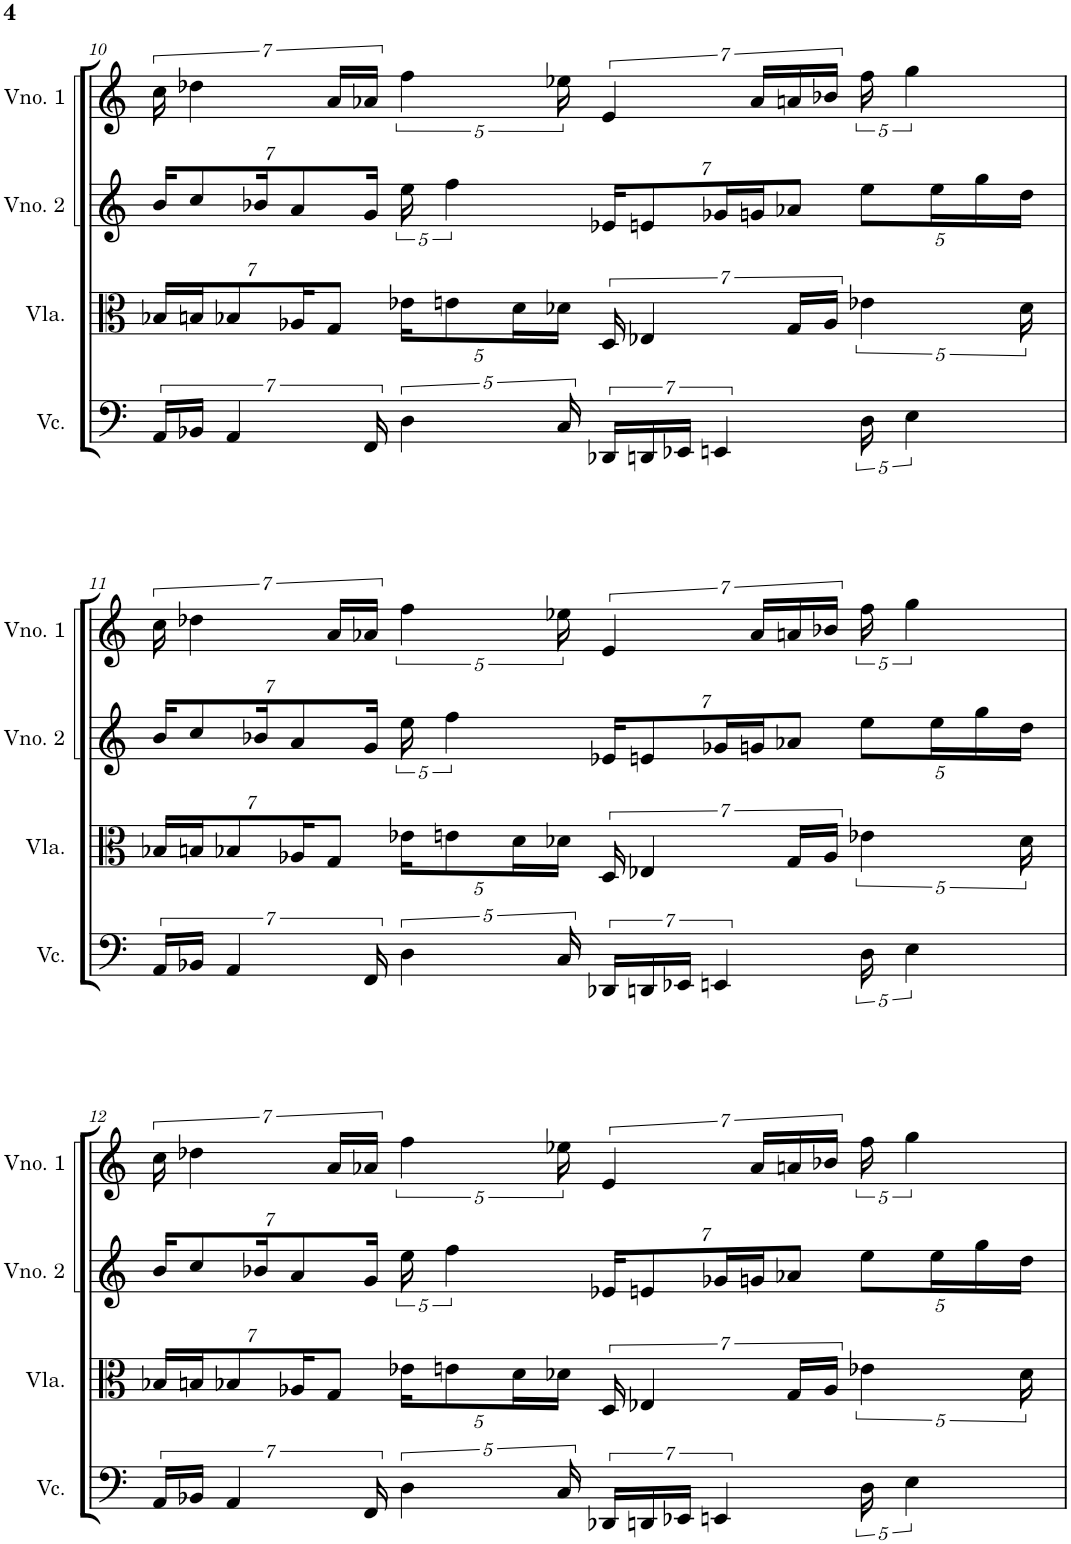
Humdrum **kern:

**kern	**kern	**kern	**kern
*part4	*part3	*part2	*part1
*staff4	*staff3	*staff2	*staff1
*I"Violoncelo	*I"Viola	*I"Violino 2	*I"Violino 1
*I'Vc.	*I'Vla.	*I'Vno. 2	*I'Vno. 1
!!LO:PB:g=z
*clefF4	*clefC3	*clefG2	*clefG2
*k[]	*k[]	*k[]	*k[]
*M4/4	*M4/4	*M4/4	*M4/4
*	*Xbrackettup	*Xbrackettup	*
=10	=10	=10	=10
28AA/LL	28B-X/LL	28b/KL	28cc\
28BB-X/JJ	28Bn/J	14cc/	7dd-X\
7AA/	14B-X/	.	.
.	.	28b-X/K	.
.	28A-X/K	14a/	.
.	14G/J	.	28a/LL
28FF/	.	28g/Jk	28a-X/JJ
*	*	*brackettup	*
5D\	20e-X\KL	20ee\	5ff\
.	10en\	5ff\	.
.	20d\L	.	.
20C/	20d-X\JJ	.	20ee-X\
*	*brackettup	*Xbrackettup	*
28DD-X/LL	28D/	28e-X/KL	7e/
28DDn/	7E-X/	14en/	.
28EE-X/JJ	.	.	.
7EEn/	.	28g-X/L	.
.	.	28gn/J	28a-/LL
.	28G/LL	14a-X/J	28an/
.	28A-/JJ	.	28b-X/JJ
20D\	5e-X\	10ee\L	20ff\
5E\	.	.	5gg\
.	.	20ee\L	.
.	.	20gg\	.
.	20d-\	20dd\JJ	.
!!LO:LB:g=z
=11	=11	=11	=11
*	*Xbrackettup	*	*
28AA/LL	28B-X/LL	28b/KL	28cc\
28BB-X/JJ	28Bn/J	14cc/	7dd-X\
7AA/	14B-X/	.	.
.	.	28b-X/K	.
.	28A-X/K	14a/	.
.	14G/J	.	28a/LL
28FF/	.	28g/Jk	28a-X/JJ
*	*	*brackettup	*
5D\	20e-X\KL	20ee\	5ff\
.	10en\	5ff\	.
.	20d\L	.	.
20C/	20d-X\JJ	.	20ee-X\
*	*brackettup	*Xbrackettup	*
28DD-X/LL	28D/	28e-X/KL	7e/
28DDn/	7E-X/	14en/	.
28EE-X/JJ	.	.	.
7EEn/	.	28g-X/L	.
.	.	28gn/J	28a-/LL
.	28G/LL	14a-X/J	28an/
.	28A-/JJ	.	28b-X/JJ
20D\	5e-X\	10ee\L	20ff\
5E\	.	.	5gg\
.	.	20ee\L	.
.	.	20gg\	.
.	20d-\	20dd\JJ	.
!!LO:LB:g=z
=12	=12	=12	=12
*	*Xbrackettup	*	*
28AA/LL	28B-X/LL	28b/KL	28cc\
28BB-X/JJ	28Bn/J	14cc/	7dd-X\
7AA/	14B-X/	.	.
.	.	28b-X/K	.
.	28A-X/K	14a/	.
.	14G/J	.	28a/LL
28FF/	.	28g/Jk	28a-X/JJ
*	*	*brackettup	*
5D\	20e-X\KL	20ee\	5ff\
.	10en\	5ff\	.
.	20d\L	.	.
20C/	20d-X\JJ	.	20ee-X\
*	*brackettup	*Xbrackettup	*
28DD-X/LL	28D/	28e-X/KL	7e/
28DDn/	7E-X/	14en/	.
28EE-X/JJ	.	.	.
7EEn/	.	28g-X/L	.
.	.	28gn/J	28a-/LL
.	28G/LL	14a-X/J	28an/
.	28A-/JJ	.	28b-X/JJ
20D\	5e-X\	10ee\L	20ff\
5E\	.	.	5gg\
.	.	20ee\L	.
.	.	20gg\	.
.	20d-\	20dd\JJ	.
=	=	=	=
*-	*-	*-	*-
